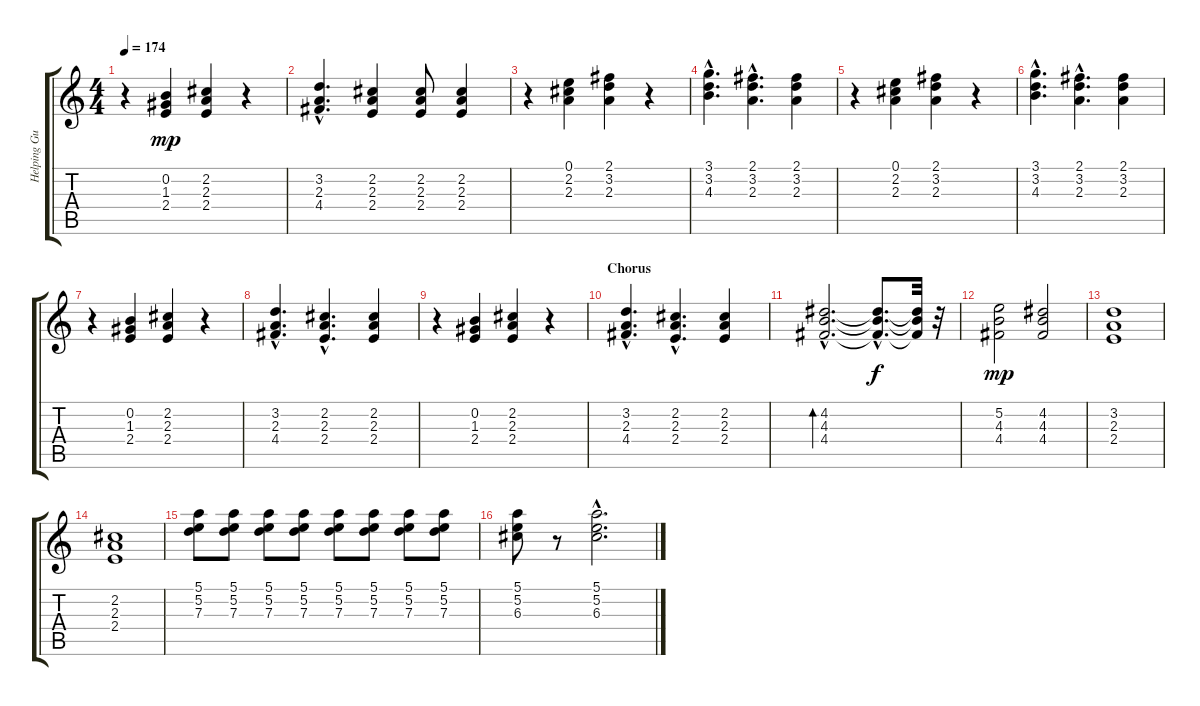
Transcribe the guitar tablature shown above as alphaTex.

\track ("Helping Guitar Track 1" "Helping Gu") {instrument electricguitarjazz}
\staff {score tabs}
\tuning (E4 B3 G3 D3 A2 E2) {hide}
\ts (4 4)
\tempo 174
\clef g2
\ks c
r.4{dy mp} (0.2 1.3 2.4).4 (2.2 2.3 2.4).4 r.4 |
(3.2{hac} 2.3{hac} 4.4{hac}).4{d} (2.2 2.3 2.4).4 (2.2 2.3 2.4).8 (2.2 2.3 2.4).4 |
r.4 (0.1 2.2 2.3).4 (2.1 3.2 2.3).4 r.4 |
(3.1{hac} 3.2{hac} 4.3{hac}).4{d} (2.1{hac} 3.2{hac} 2.3{hac}).4{d} (2.1 3.2 2.3).4 |
r.4 (0.1 2.2 2.3).4 (2.1 3.2 2.3).4 r.4 |
(3.1{hac} 3.2{hac} 4.3{hac}).4{d} (2.1{hac} 3.2{hac} 2.3{hac}).4{d} (2.1 3.2 2.3).4 |
r.4 (0.2 1.3 2.4).4 (2.2 2.3 2.4).4 r.4 |
(3.2{hac} 2.3{hac} 4.4{hac}).4{d} (2.2{hac} 2.3{hac} 2.4{hac}).4{d} (2.2 2.3 2.4).4 |
r.4 (0.2 1.3 2.4).4 (2.2 2.3 2.4).4 r.4 |
\section ("" "Chorus")
(3.2{hac} 2.3{hac} 4.4{hac}).4{d} (2.2{hac} 2.3{hac} 2.4{hac}).4{d} (2.2 2.3 2.4).4 |
(4.2{hac} 4.3{hac} 4.4{hac}).2{d bd 240} (4.2{hac t} 4.3{hac t} 4.4{hac t}).8{d dy f} (4.2{t} 4.3{t} 4.4{t}).32 r.32 |
(5.2 4.3 4.4).2{dy mp} (4.2 4.3 4.4).2 |
(3.2 2.3 2.4).1 |
(2.2 2.3 2.4).1 |
(5.1 5.2 7.3).8 (5.1 5.2 7.3).8 (5.1 5.2 7.3).8 (5.1 5.2 7.3).8 (5.1 5.2 7.3).8 (5.1 5.2 7.3).8 (5.1 5.2 7.3).8 (5.1 5.2 7.3).8 |
(5.1 5.2 6.3).8 r.8 (5.1{hac} 5.2{hac} 6.3{hac}).2{d}
